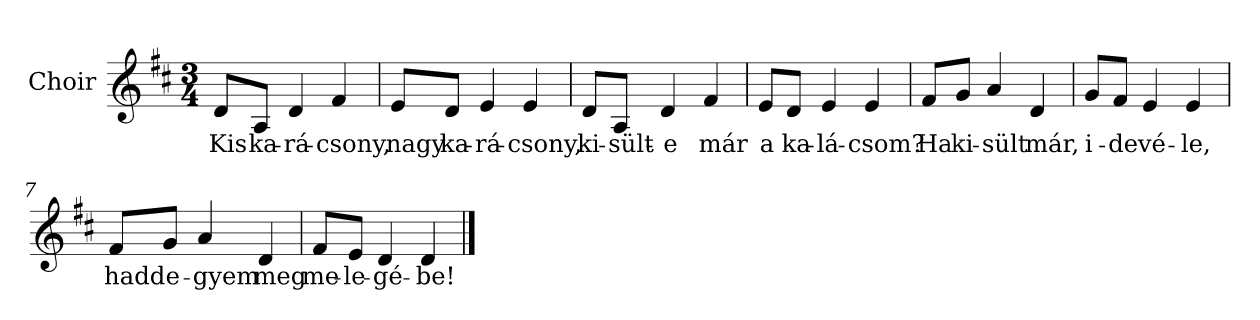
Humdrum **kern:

**kern	**text
*part1	*part1
*staff1	*staff1
*I"Choir	*
*I'Ch	*
*clefG2	*
*k[f#c#]	*
*D:	*
*M3/4	*
=1	=1
8d/L	Kis
8A/J	ka-
4d/	-rá-
4f#/	-csony,
=2	=2
8e/L	nagy
8d/J	ka-
4e/	-rá-
4e/	-csony,
=3	=3
8d/L	ki-
8A/J	-sült-
4d/	-e
4f#/	már
=4	=4
8e/L	a
8d/J	ka-
4e/	-lá-
4e/	-csom?
!!LO:LB:g=z
=5	=5
8f#/L	Ha
8g/J	ki-
4a/	-sült
4d/	már,
=6	=6
8g/L	i-
8f#/J	-de
4e/	vé-
4e/	-le,
=7	=7
8f#/L	hadd
8g/J	e-
4a/	-gyem
4d/	meg
=8	=8
8f#/L	me-
8e/J	-le-
4d/	-gé-
4d/	-be!
==	==
*-	*-
